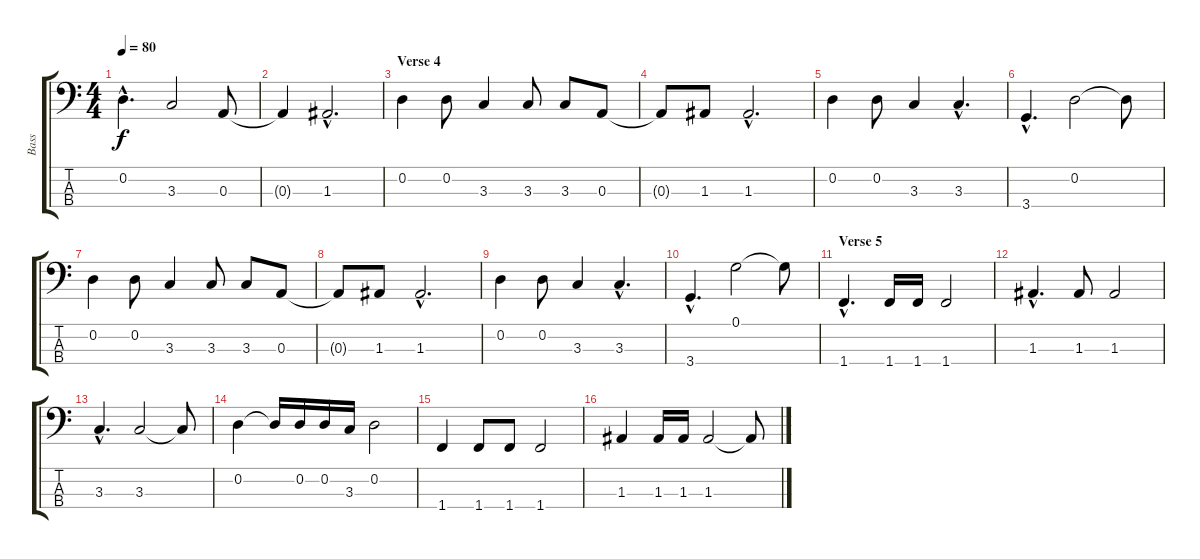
\track ("Bass" "Bass") {instrument electricbassfinger}
\staff {score tabs}
\tuning (G2 D2 A1 E1) {hide}
\ts (4 4)
\tempo 80
\clef f4
\ks c
0.2{hac t}.4{d dy f} 3.3.2 0.3.8 |
0.3{t}.4 1.3{hac}.2{d} |
\section ("" "Verse 4")
0.2.4 0.2.8 3.3.4 3.3.8 3.3.8 0.3.8 |
0.3{t}.8 1.3.8 1.3{hac}.2{d} |
0.2.4 0.2.8 3.3.4 3.3{hac}.4{d} |
3.4{hac}.4{d} 0.2.2 0.2{t}.8 |
0.2.4 0.2.8 3.3.4 3.3.8 3.3.8 0.3.8 |
0.3{t}.8 1.3.8 1.3{hac}.2{d} |
0.2.4 0.2.8 3.3.4 3.3{hac}.4{d} |
3.4{hac}.4{d} 0.1.2 0.1{t}.8 |
\section ("" "Verse 5")
1.4{hac}.4{d} 1.4.16 1.4.16 1.4.2 |
1.3{hac}.4{d} 1.3.8 1.3.2 |
3.3{hac}.4{d} 3.3.2 3.3{t}.8 |
0.2.4 0.2{t}.16 0.2.16 0.2.16 3.3.16 0.2.2 |
1.4.4 1.4.8 1.4.8 1.4.2 |
1.3.4 1.3.16 1.3.16 1.3.2 1.3{t}.8
